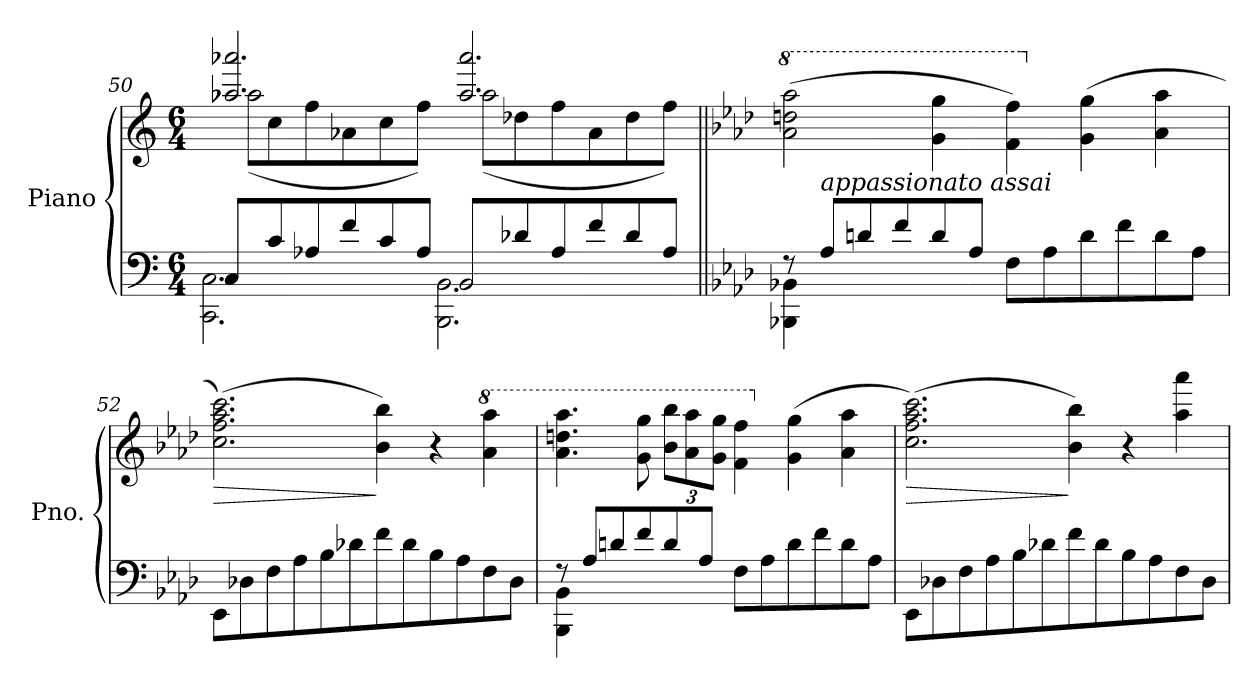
**kern	**kern	**dynam
*part1	*part1	*part1
*staff2	*staff1	*staff1/2
*I"Piano	*	*
*I'Pno.	*	*
*clefF4	*clefG2	*
*k[]	*k[]	*
*M6/4	*M6/4	*
=50	=50	=50
*	*^	*
!LO:N:head=open	!	!LO:N:head=open	!
*^	*	*	*
8C/L	2.CC\ 2.C\	2.aa-X/ 2.aaa-X/	(>8aa-\L	.
8c/	.	.	8cc\	.
8A-X/	.	.	8ff\	.
8f/	.	.	8a-X\	.
8c/	.	.	8cc\	.
8A-/J	.	.	8ff\J)	.
!LO:N:head=open	!	!	!LO:N:head=open	!
8BB/L	2.BBB\ 2.BB\	2.aa-/ 2.aaa-/	(>8aa-\L	.
8d-X/	.	.	8dd-X\	.
8A-/	.	.	8ff\	.
8f/	.	.	8a-\	.
8d-/	.	.	8dd-\	.
8A-/J	.	.	8ff\J)	.
*	*	*v	*v	*
!!LO:LB:g=z
=51||	=51||	=51||	=51||
*k[b-e-a-d-]	*	*k[b-e-a-d-]	*
*	*	*8va	*
8rF	4BBB-X\ 4BB-X\	(>2aa-\ 2dddn\ 2aaa-\	.
!LO:TX:a:i:t=appassionato assai	!	!	!
8A-/L	.	.	.
8dn/	4ryy	.	.
8f/	.	.	.
8d/	1ryy	4gg\ 4ggg\	.
8A-/J	.	.	.
8F\L	.	4ff\ 4fff\)	.
8A-\	.	.	.
*	*	*X8va	*
8d\	.	(>4g\ 4gg\	.
8f\	.	.	.
8d\	.	4a-\ 4aa-\	.
8A-\J	.	.	.
*v	*v	*	*
=52	=52	=52
!	!	!LO:HP:b
8EE-\L	(>2.cc\ 2.ff\ 2.aa-\ 2.ccc\)	>
8D-X\	.	.
8F\	.	.
8A-\	.	.
8B-\	.	.
8d-X\	.	.
8f\	4b-\ 4bb-\)	]
8d-\	.	.
8B-\	4r	.
8A-\	.	.
*	*8va	*
8F\	4aa-\ 4aaa-\	.
8D-\J	.	.
=53	=53	=53
*^	*	*
8rF	4BBB-\ 4BB-\	4.aa-\ 4.dddn\ 4.aaa-\	.
8A-/L	.	.	.
8dn/	4ryy	.	.
8f/	.	8gg\ 8ggg\	.
*	*	*Xbrackettup	*
8d/	1ryy	12bb-\ 12bbb-\L	.
.	.	12aa-\ 12aaa-\	.
8A-/J	.	.	.
.	.	12gg\ 12ggg\J	.
8F\L	.	4ff\ 4fff\	.
8A-\	.	.	.
*	*	*X8va	*
8d\	.	(>4g\ 4gg\	.
8f\	.	.	.
8d\	.	4a-\ 4aa-\	.
8A-\J	.	.	.
*v	*v	*	*
!!LO:PB:g=z
=54	=54	=54
!	!	!LO:HP:b
8EE-\L	(>2.cc\ 2.ff\ 2.aa-\ 2.ccc\)	>
8D-X\	.	.
8F\	.	.
8A-\	.	.
8B-\	.	.
8d-X\	.	.
8f\	4b-\ 4bb-\)	]
8d-\	.	.
8B-\	4r	.
8A-\	.	.
8F\	4aa-\ 4aaa-\	.
8D-\J	.	.
=	=	=
*-	*-	*-
